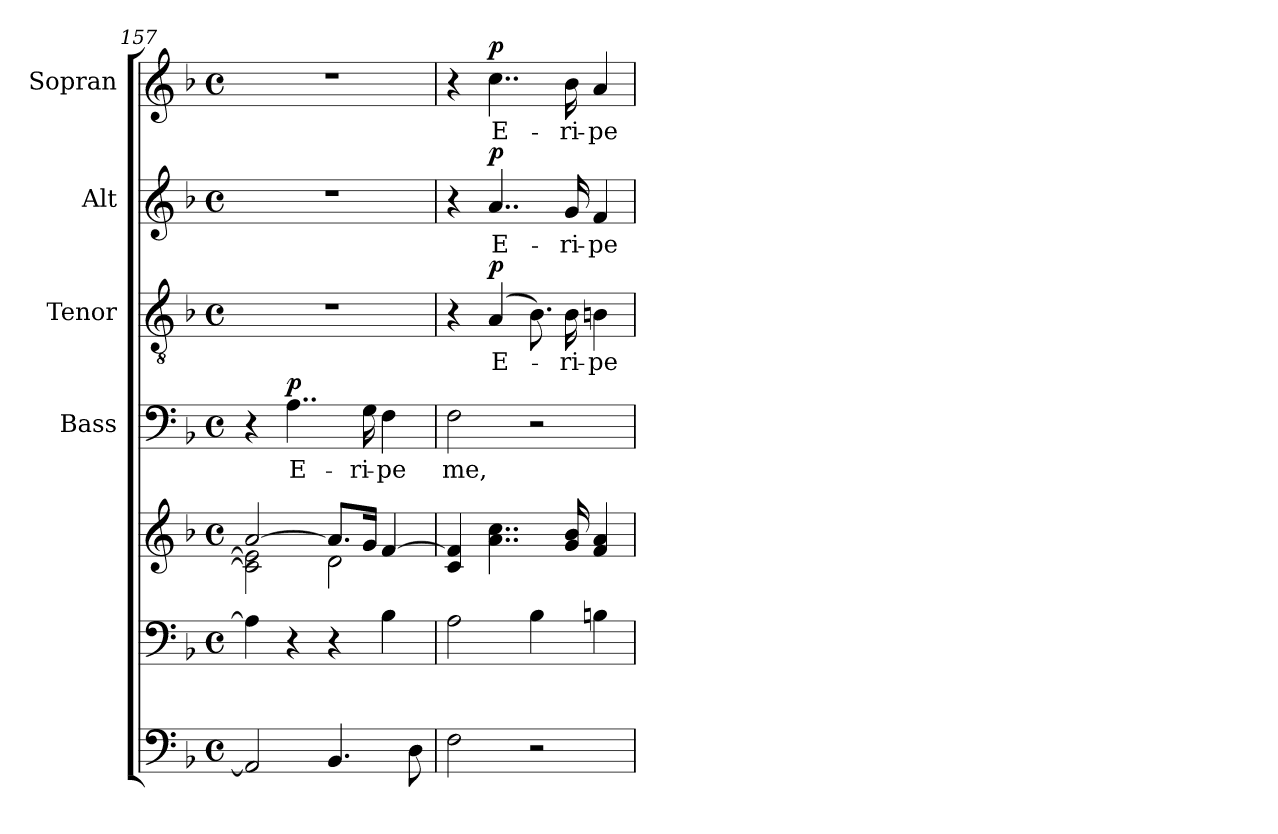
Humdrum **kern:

**kern	**kern	**kern	**kern	**text	**dynam	**kern	**text	**dynam	**kern	**text	**dynam	**kern	**text	**dynam
*part6	*part5	*part5	*part4	*part4	*part4	*part3	*part3	*part3	*part2	*part2	*part2	*part1	*part1	*part1
*staff7	*staff6	*staff5	*staff4	*staff4	*staff4	*staff3	*staff3	*staff3	*staff2	*staff2	*staff2	*staff1	*staff1	*staff1
*	*	*	*I"Bass	*	*	*I"Tenor	*	*	*I"Alt	*	*	*I"Sopran	*	*
*	*	*	*I'B.	*	*	*I'T.	*	*	*I'A.	*	*	*I'S.	*	*
*clefF4	*clefF4	*clefG2	*clefF4	*	*	*clefGv2	*	*	*clefG2	*	*	*clefG2	*	*
*k[b-]	*k[b-]	*k[b-]	*k[b-]	*	*	*k[b-]	*	*	*k[b-]	*	*	*k[b-]	*	*
*F:	*F:	*F:	*F:	*	*	*F:	*	*	*F:	*	*	*F:	*	*
*M4/4	*M4/4	*M4/4	*M4/4	*	*	*M4/4	*	*	*M4/4	*	*	*M4/4	*	*
*met(c)	*met(c)	*met(c)	*met(c)	*	*	*met(c)	*	*	*met(c)	*	*	*met(c)	*	*
=157	=157	=157	=157	=157	=157	=157	=157	=157	=157	=157	=157	=157	=157	=157
*	*	*^	*	*	*	*	*	*	*	*	*	*	*	*
2AA/]	4A\]	[>2a/	2c#\] 2e\]	4r	.	.	1r	.	.	1r	.	.	1r	.	.
!	!	!	!	!	!LO:LY:b	!LO:DY:a	!	!	!	!	!	!	!	!	!
.	4r	.	.	4..A\	E-	p	.	.	.	.	.	.	.	.	.
4.BB-/	4r	8.a/L]	2d\	.	.	.	.	.	.	.	.	.	.	.	.
!	!	!	!	!	!LO:LY:b	!	!	!	!	!	!	!	!	!	!
.	.	16g/Jk	.	16G\	-ri-	.	.	.	.	.	.	.	.	.	.
!	!	!	!	!	!LO:LY:b	!	!	!	!	!	!	!	!	!	!
.	4B-\	[>4f/	.	4F\	-pe	.	.	.	.	.	.	.	.	.	.
8D\	.	.	.	.	.	.	.	.	.	.	.	.	.	.	.
*	*	*v	*v	*	*	*	*	*	*	*	*	*	*	*	*
=158	=158	=158	=158	=158	=158	=158	=158	=158	=158	=158	=158	=158	=158	=158
!	!	!	!	!LO:LY:b	!	!	!	!	!	!	!	!	!	!
2F\	2A\	4c/ 4f/]	2F\	me,	.	4r	.	.	4r	.	.	4r	.	.
!	!	!	!	!	!	!	!LO:LY:b	!LO:DY:a	!	!LO:LY:b	!LO:DY:a	!	!LO:LY:b	!LO:DY:a
.	.	4..a\ 4..cc\	.	.	.	(4A/	E-	p	4..a/	E-	p	4..cc\	E-	p
2r	4B-\	.	2r	.	.	8.B-\)	.	.	.	.	.	.	.	.
!	!	!	!	!	!	!	!LO:LY:b	!	!	!LO:LY:b	!	!	!LO:LY:b	!
.	.	16g/ 16b-/	.	.	.	16B-\	-ri-	.	16g/	-ri-	.	16b-\	-ri-	.
!	!	!	!	!	!	!	!LO:LY:b	!	!	!LO:LY:b	!	!	!LO:LY:b	!
.	4Bn\	4f/ 4a/	.	.	.	4Bn\	-pe	.	4f/	-pe	.	4a/	-pe	.
=	=	=	=	=	=	=	=	=	=	=	=	=	=	=
*-	*-	*-	*-	*-	*-	*-	*-	*-	*-	*-	*-	*-	*-	*-
